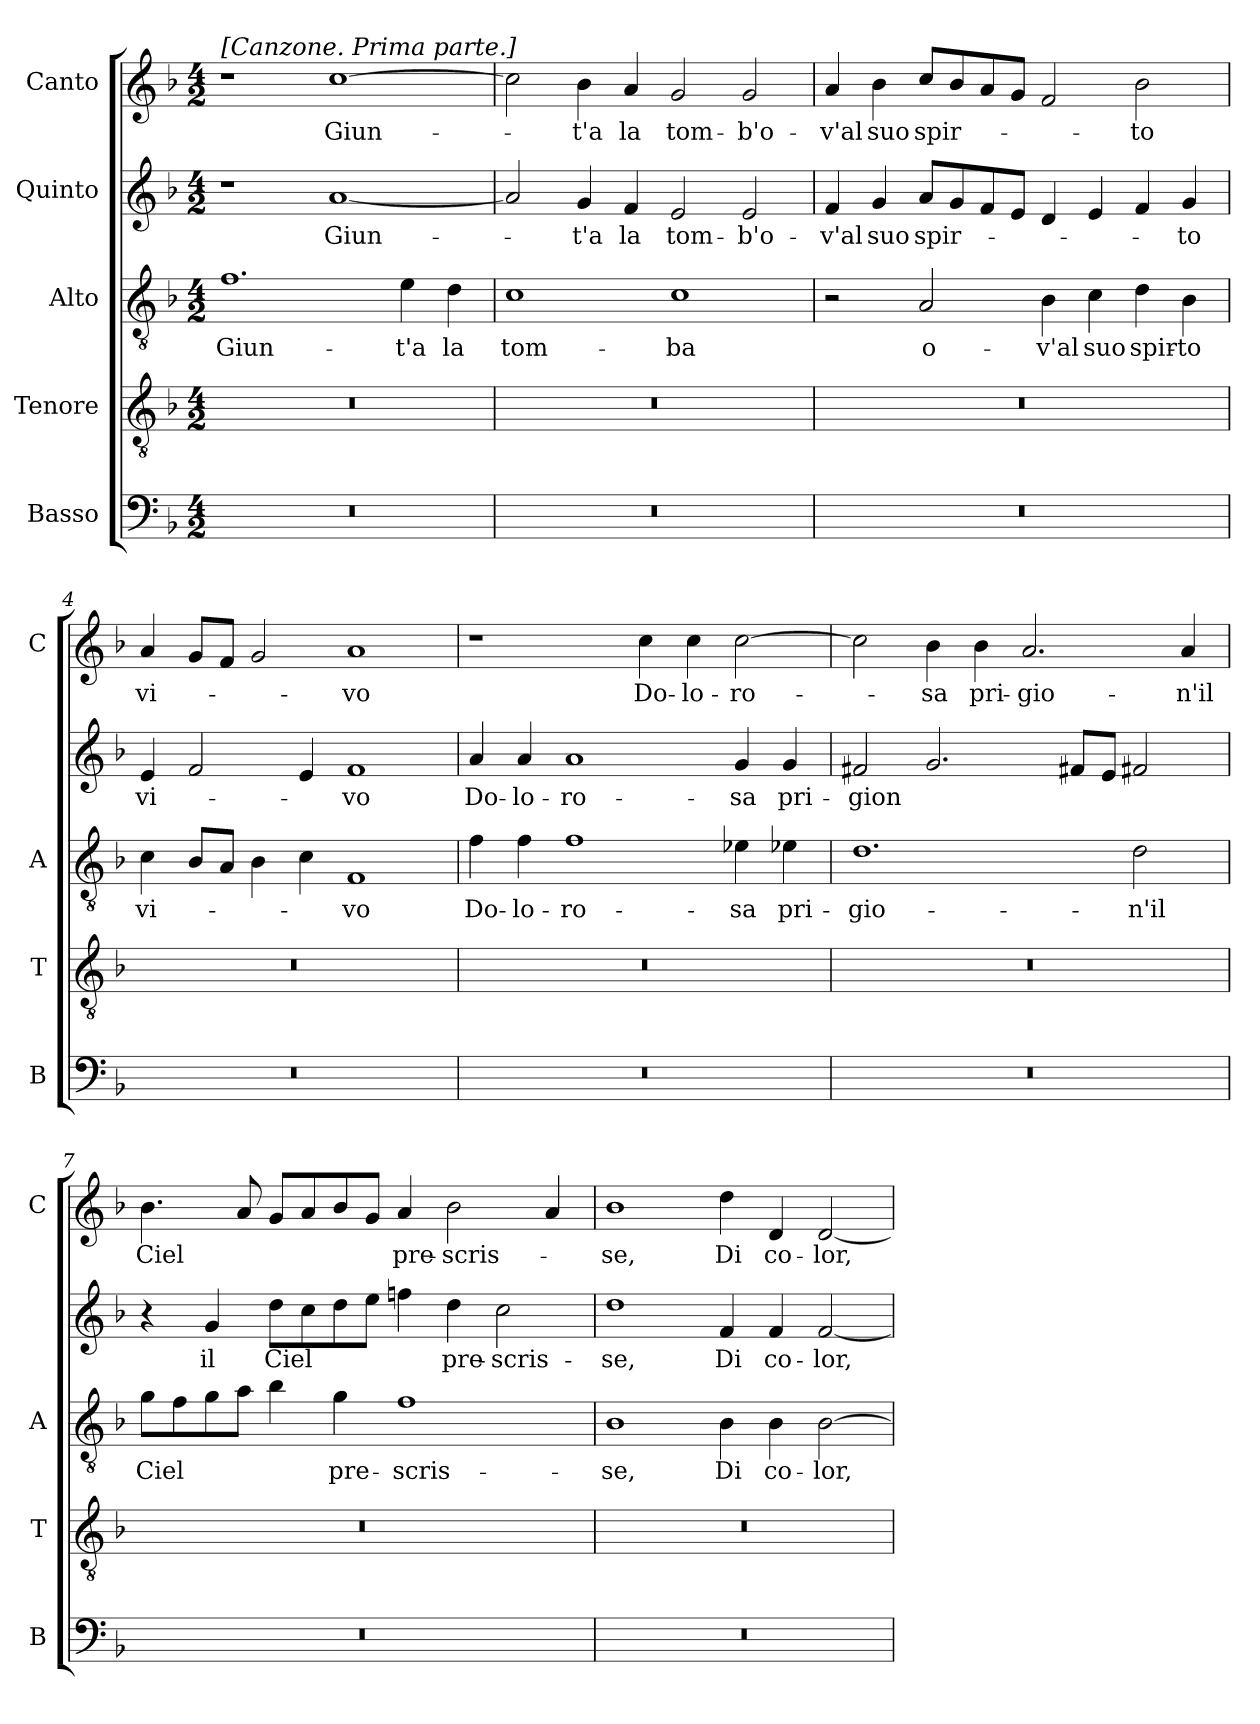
**kern	**kern	**kern	**text	**kern	**text	**kern	**text
*part5	*part4	*part3	*part3	*part2	*part2	*part1	*part1
*staff5	*staff4	*staff3	*staff3	*staff2	*staff2	*staff1	*staff1
*I"Basso	*I"Tenore	*I"Alto	*	*I"Quinto	*	*I"Canto	*
*I'B	*I'T	*I'A	*	*	*	*I'C	*
*clefF4	*clefGv2	*clefGv2	*	*clefG2	*	*clefG2	*
*k[b-]	*k[b-]	*k[b-]	*	*k[b-]	*	*k[b-]	*
*F:	*F:	*F:	*	*F:	*	*F:	*
*M4/2	*M4/2	*M4/2	*	*M4/2	*	*M4/2	*
=1	=1	=1	=1	=1	=1	=1	=1
!	!	!	!	!	!	!LO:TX:a:t=[Canzone. Prima parte.]	!
0r	0r	1.f	Giun-	1r	.	1r	.
.	.	.	.	[1a	Giun-	[1cc	Giun-
.	.	4e	-t'a	.	.	.	.
.	.	4d	la	.	.	.	.
=2	=2	=2	=2	=2	=2	=2	=2
0r	0r	1c	tom-	2a]	.	2cc]	.
.	.	.	.	4g	-t'a	4b-	-t'a
.	.	.	.	4f	la	4a	la
.	.	1c	-ba	2e	tom-	2g	tom-
.	.	.	.	2e	-b'o-	2g	-b'o-
=3	=3	=3	=3	=3	=3	=3	=3
0r	0r	2r	.	4f	-v'al	4a	-v'al
.	.	.	.	4g	suo	4b-	suo
.	.	2A	o-	8aL	spir-	8ccL	spir-
.	.	.	.	8g	.	8b-	.
.	.	.	.	8f	.	8a	.
.	.	.	.	8eJ	.	8gJ	.
.	.	4B-	-v'al	4d	.	2f	.
.	.	4c	suo	4e	.	.	.
.	.	4d	spir-	4f	.	2b-	-to
.	.	4B-	-to	4g	-to	.	.
=4	=4	=4	=4	=4	=4	=4	=4
0r	0r	4c	vi-	4e	vi-	4a	vi-
.	.	8B-L	.	2f	.	8gL	.
.	.	8AJ	.	.	.	8fJ	.
.	.	4B-	.	.	.	2g	.
.	.	4c	.	4e	.	.	.
.	.	1F	-vo	1f	-vo	1a	-vo
=5	=5	=5	=5	=5	=5	=5	=5
0r	0r	4f	Do-	4a	Do-	1r	.
.	.	4f	-lo-	4a	-lo-	.	.
.	.	1f	-ro-	1a	-ro-	.	.
.	.	.	.	.	.	4cc	Do-
.	.	.	.	.	.	4cc	-lo-
.	.	4e-X	-sa	4g	-sa	[2cc	-ro-
.	.	4e-X	pri-	4g	pri-	.	.
=6	=6	=6	=6	=6	=6	=6	=6
0r	0r	1.d	-gio-	2f#X	-gion	2cc]	.
.	.	.	.	2.g	.	4b-	-sa
.	.	.	.	.	.	4b-	pri-
.	.	.	.	.	.	2.a	-gio-
.	.	.	.	8f#XL	.	.	.
.	.	.	.	8eJ	.	.	.
.	.	2d	-n'il	2f#X	.	.	.
.	.	.	.	.	.	4a	-n'il
=7	=7	=7	=7	=7	=7	=7	=7
0r	0r	8gL	Ciel	4r	.	4.b-	Ciel
.	.	8f	.	.	.	.	.
.	.	8g	.	4g	il	.	.
.	.	8aJ	.	.	.	8a	.
.	.	4b-	.	8ddL	Ciel	8gL	.
.	.	.	.	8cc	.	8a	.
.	.	4g	pre-	8dd	.	8b-	.
.	.	.	.	8eeJ	.	8gJ	.
.	.	1f	-scris-	4ffn	.	4a	pre-
.	.	.	.	4dd	pre-	2b-	-scris-
.	.	.	.	2cc	-scris-	.	.
.	.	.	.	.	.	4a	.
=8	=8	=8	=8	=8	=8	=8	=8
0r	0r	1B-	-se,	1dd	-se,	1b-	-se,
.	.	4B-	Di	4f	Di	4dd	Di
.	.	4B-	co-	4f	co-	4d	co-
.	.	[2B-	-lor,	[2f	-lor,	[2d	-lor,
=	=	=	=	=	=	=	=
*-	*-	*-	*-	*-	*-	*-	*-
